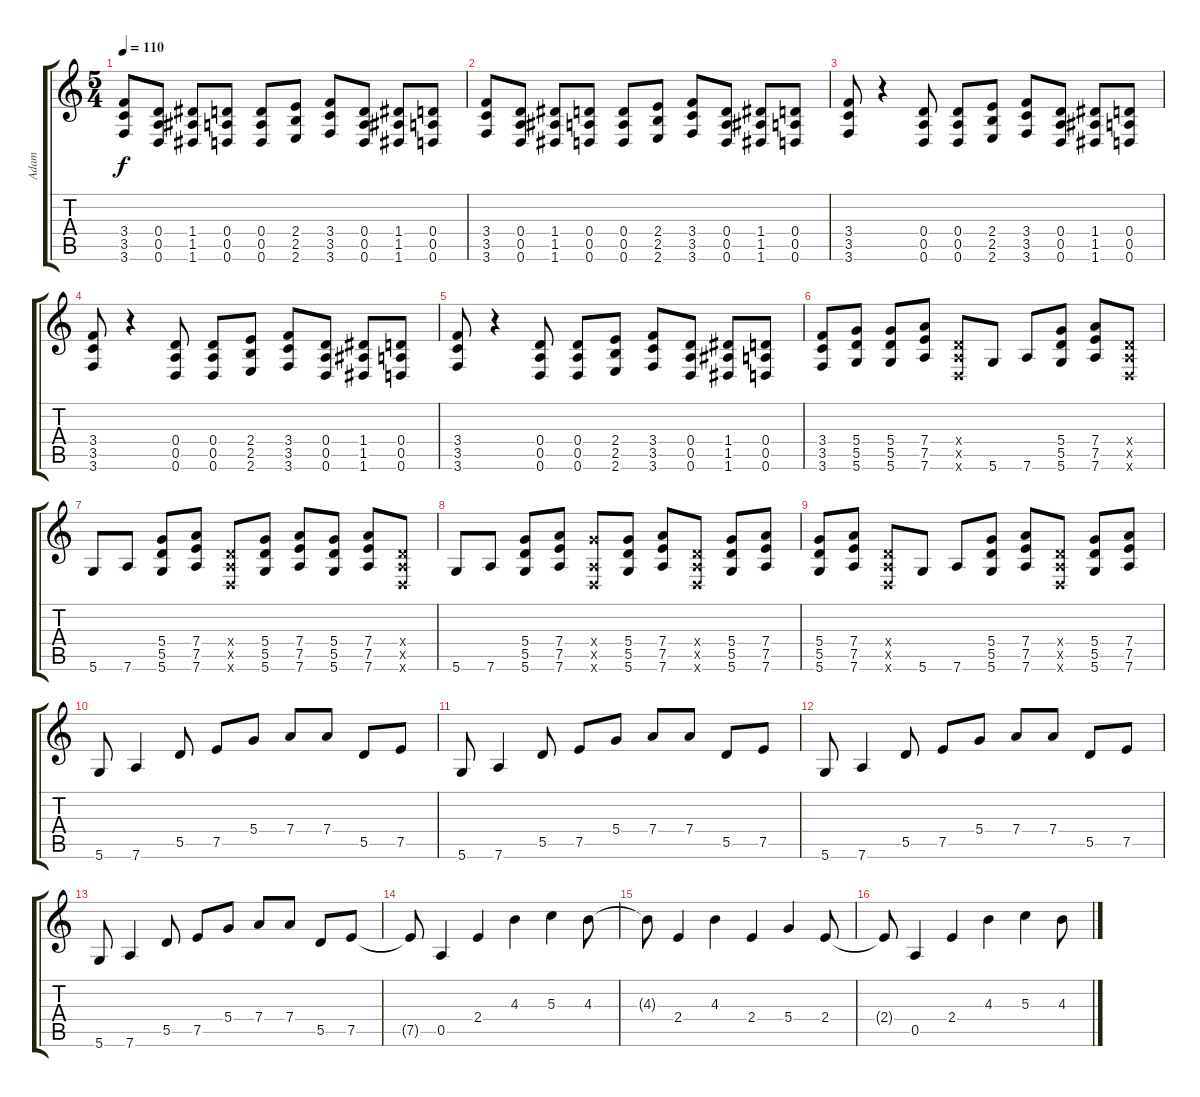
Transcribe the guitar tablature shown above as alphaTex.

\track ("Adam" "Adam") {instrument overdrivenguitar}
\staff {score tabs}
\tuning (E4 B3 G3 D3 A2 D2) {hide}
\ts (5 4)
\tempo 110
\clef g2
\ks c
(3.4 3.5 3.6).8{dy f} (0.4 0.5 0.6).8 (1.4 1.5 1.6).8 (0.4 0.5 0.6).8 (0.4 0.5 0.6).8 (2.4 2.5 2.6).8 (3.4 3.5 3.6).8 (0.4 0.5 0.6).8 (1.4 1.5 1.6).8 (0.4 0.5 0.6).8 |
(3.4 3.5 3.6).8 (0.4 0.5 0.6).8 (1.4 1.5 1.6).8 (0.4 0.5 0.6).8 (0.4 0.5 0.6).8 (2.4 2.5 2.6).8 (3.4 3.5 3.6).8 (0.4 0.5 0.6).8 (1.4 1.5 1.6).8 (0.4 0.5 0.6).8 |
(3.4 3.5 3.6).8 r.4 (0.4 0.5 0.6).8 (0.4 0.5 0.6).8 (2.4 2.5 2.6).8 (3.4 3.5 3.6).8 (0.4 0.5 0.6).8 (1.4 1.5 1.6).8 (0.4 0.5 0.6).8 |
(3.4 3.5 3.6).8 r.4 (0.4 0.5 0.6).8 (0.4 0.5 0.6).8 (2.4 2.5 2.6).8 (3.4 3.5 3.6).8 (0.4 0.5 0.6).8 (1.4 1.5 1.6).8 (0.4 0.5 0.6).8 |
(3.4 3.5 3.6).8 r.4 (0.4 0.5 0.6).8 (0.4 0.5 0.6).8 (2.4 2.5 2.6).8 (3.4 3.5 3.6).8 (0.4 0.5 0.6).8 (1.4 1.5 1.6).8 (0.4 0.5 0.6).8 |
(3.4 3.5 3.6).8 (5.4 5.5 5.6).8 (5.4 5.5 5.6).8 (7.4 7.5 7.6).8 (0.4{x} 0.5{x} 0.6{x}).8 5.6.8 7.6.8 (5.4 5.5 5.6).8 (7.4 7.5 7.6).8 (0.4{x} 0.5{x} 0.6{x}).8 |
5.6.8 7.6.8 (5.4 5.5 5.6).8 (7.4 7.5 7.6).8 (0.4{x} 0.5{x} 0.6{x}).8 (5.4 5.5 5.6).8 (7.4 7.5 7.6).8 (5.4 5.5 5.6).8 (7.4 7.5 7.6).8 (0.4{x} 0.5{x} 0.6{x}).8 |
5.6.8 7.6.8 (5.4 5.5 5.6).8 (7.4 7.5 7.6).8 (5.4{x} 0.5{x} 0.6{x}).8 (5.4 5.5 5.6).8 (7.4 7.5 7.6).8 (0.4{x} 0.5{x} 0.6{x}).8 (5.4 5.5 5.6).8 (7.4 7.5 7.6).8 |
(5.4 5.5 5.6).8 (7.4 7.5 7.6).8 (0.4{x} 0.5{x} 0.6{x}).8 5.6.8 7.6.8 (5.4 5.5 5.6).8 (7.4 7.5 7.6).8 (0.4{x} 0.5{x} 0.6{x}).8 (5.4 5.5 5.6).8 (7.4 7.5 7.6).8 |
5.6.8 7.6.4 5.5.8 7.5.8 5.4.8 7.4.8 7.4.8 5.5.8 7.5.8 |
5.6.8 7.6.4 5.5.8 7.5.8 5.4.8 7.4.8 7.4.8 5.5.8 7.5.8 |
5.6.8 7.6.4 5.5.8 7.5.8 5.4.8 7.4.8 7.4.8 5.5.8 7.5.8 |
5.6.8 7.6.4 5.5.8 7.5.8 5.4.8 7.4.8 7.4.8 5.5.8 7.5.8 |
7.5{t}.8 0.5.4 2.4.4 4.3.4 5.3.4 4.3.8 |
4.3{t}.8 2.4.4 4.3.4 2.4.4 5.4.4 2.4.8 |
2.4{t}.8 0.5.4 2.4.4 4.3.4 5.3.4 4.3.8
